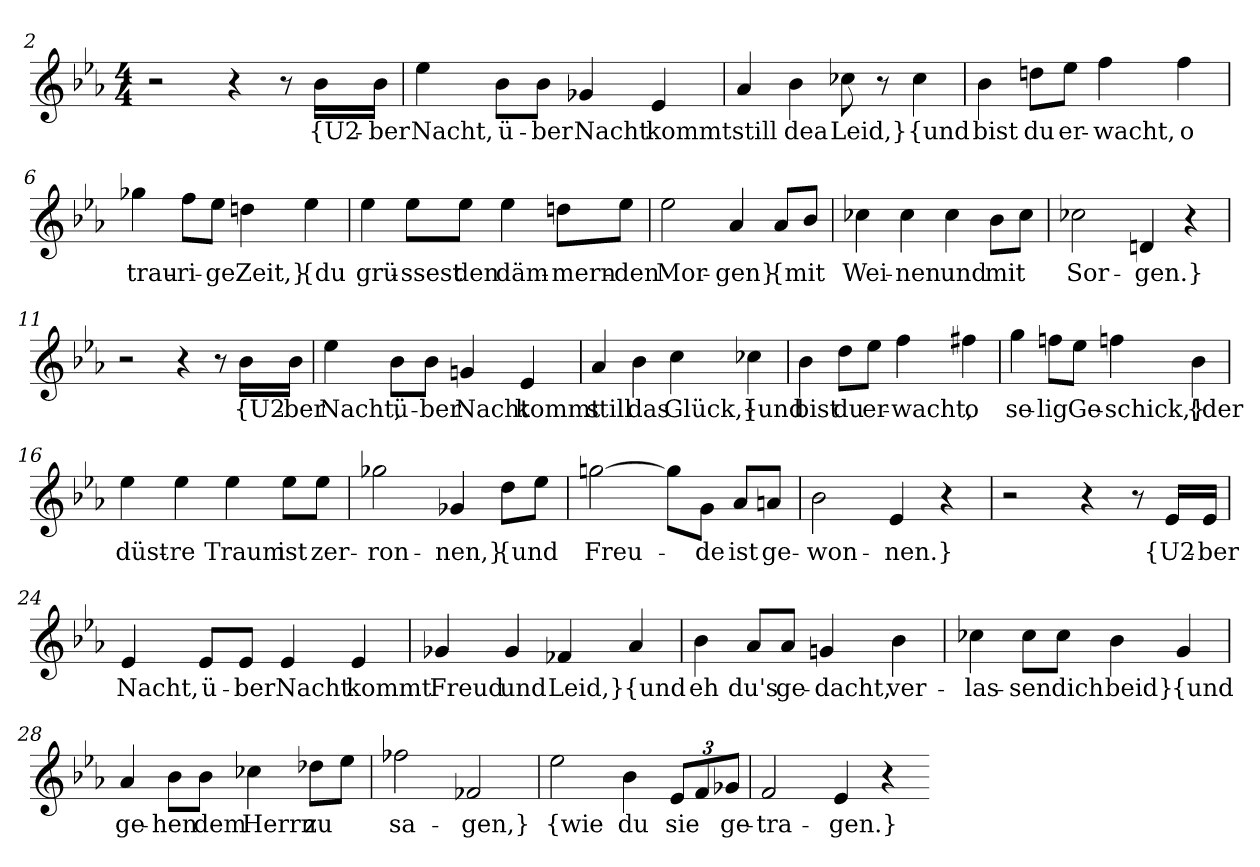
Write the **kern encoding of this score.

**kern	**text
*part1	*part1
*staff1	*staff1
*clefG2	*
*k[b-e-a-]	*
*M4/4	*
=2	=2
2r	.
4r	.
8r	.
16b-\LL	{U2-
16b-\JJ	-ber
=3	=3
4ee-	Nacht,
8b-\L	ü-
8b-\J	-ber
4g-X	Nacht
4e-	kommt
=4	=4
4a-	still
4b-	dea
8cc-X	Leid,}
8r	.
4cc-	{und
=5	=5
4b-	bist
8ddn\L	du
8ee-\J	er-
4ff	-wacht,
4ff	o
=6	=6
4gg-X	trau-
8ff\L	-ri-
8ee-\J	-ge
4ddn	Zeit,}
4ee-	{du
=7	=7
4ee-	grü-
8ee-\L	-ssest
8ee-\J	den
4ee-	däm-
8ddn\L	-mern-
8ee-\J	-den
=8	=8
2ee-	Mor-
4a-	-gen}
8a-/L	{mit
8b-/J	.
=9	=9
4cc-X	Wei-
4cc-	-nen
4cc-	und
8b-\L	mit
8cc-\J	.
=10	=10
2cc-X	Sor-
4dn	-gen.}
4r	.
=11	=11
2r	.
4r	.
8r	.
16b-\LL	{U2-
16b-\JJ	-ber
=12	=12
4ee-	Nacht,
8b-\L	ü-
8b-\J	-ber
4gn	Nacht
4e-	kommt
=13	=13
4a-	still
4b-	das
4cc	Glück,}
4cc-X	{und
=14	=14
4b-	bist
8dd\L	du
8ee-\J	er-
4ff	-wacht,
4ff#X	o
=15	=15
4gg	se-
8ffn\L	-lig
8ee-\J	Ge-
4ffn	-schick,}
4b-	{der
=16	=16
4ee-	düst-
4ee-	-re
4ee-	Traum
8ee-\L	ist
8ee-\J	zer-
=17	=17
2gg-X	-ron-
4g-X	-nen,}
8dd\L	{und
8ee-\J	.
=18	=18
[2ggn	Freu-
8ggn\L]	.
8g\J	-de
8a-/L	ist
8an/J	ge-
=19	=19
2b-	-won-
4e-	-nen.}
4r	.
=23	=23
2r	.
4r	.
8r	.
16e-/LL	{U2-
16e-/JJ	-ber
=24	=24
4e-	Nacht,
8e-/L	ü-
8e-/J	-ber
4e-	Nacht
4e-	kommt
=25	=25
4g-X	Freud
4g-	und
4f-X	Leid,}
4a-	{und
=26	=26
4b-	eh
8a-/L	du's
8a-/J	ge-
4gn	-dacht,
4b-	ver-
=27	=27
4cc-X	-las-
8cc-\L	-sen
8cc-\J	dich
4b-	beid}
4g	{und
=28	=28
4a-	ge-
8b-\L	-hen
8b-\J	dem
4cc-X	Herrn
8dd-X\L	zu
8ee-\J	.
=29	=29
2ff-X	sa-
2f-X	-gen,}
=30	=30
2ee-	{wie
4b-	du
12e-/L	sie
12f/	.
12g-X/J	ge-
=31	=31
2f	-tra-
4e-	-gen.}
4r	.
=-	=-
*-	*-
